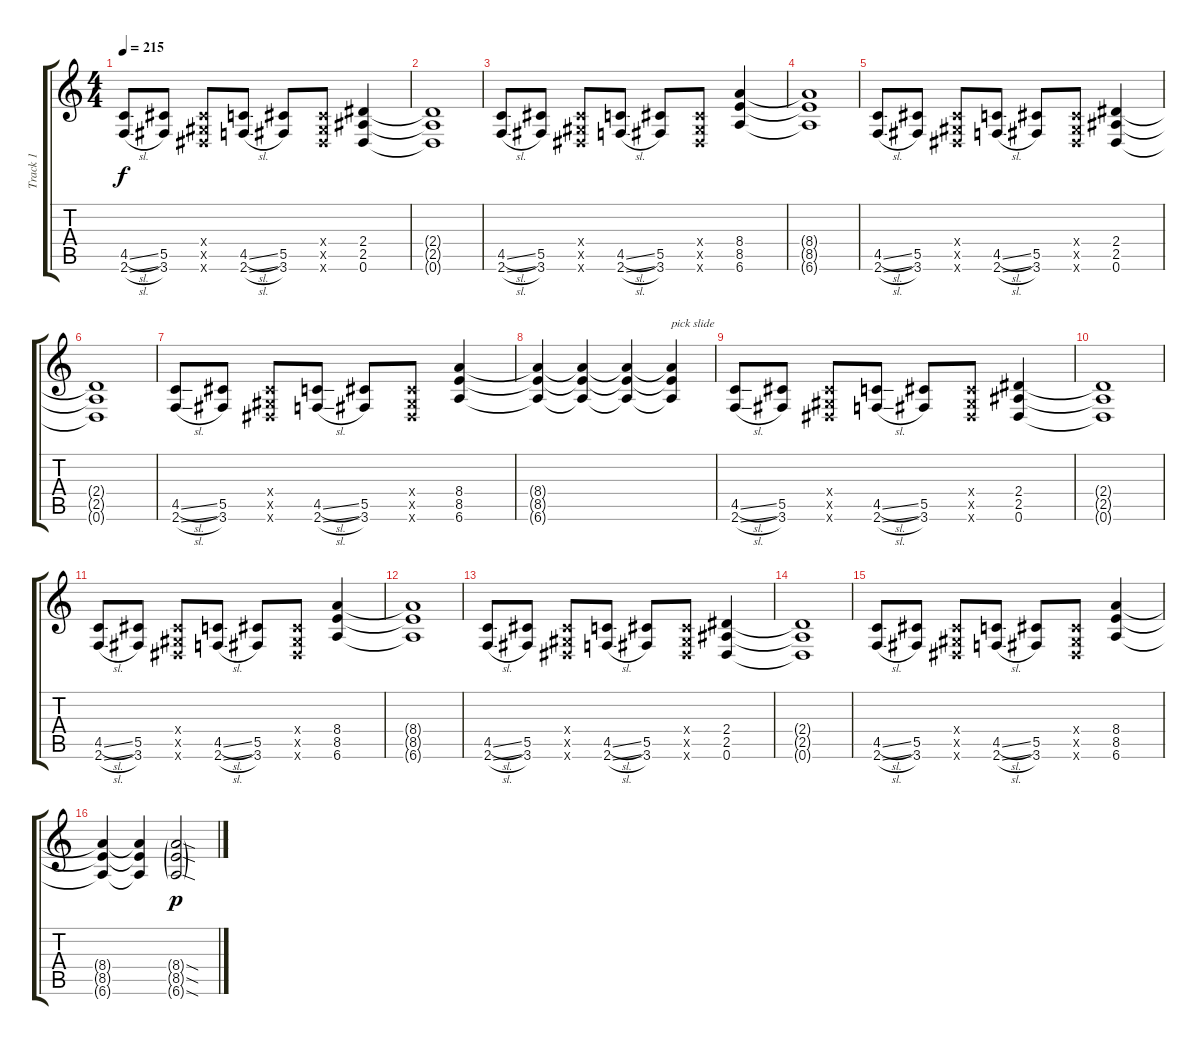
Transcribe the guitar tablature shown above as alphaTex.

\track ("Track 1" "Track 1") {instrument overdrivenguitar}
\staff {score tabs}
\tuning (Eb4 Bb3 Gb3 Db3 Ab2 Eb2) {hide}
\ts (4 4)
\tempo 215
\tempo 190
\tempo 215
\clef g2
\ks c
(4.5{sl} 2.6{sl}).8{dy f instrument overdrivenguitar} (5.5 3.6).8 (0.4{x} 0.5{x} 0.6{x}).8 (4.5{sl} 2.6{sl}).8 (5.5 3.6).8 (0.4{x} 0.5{x} 0.6{x}).8 (2.4 2.5 0.6).4 |
(2.4{t} 2.5{t} 0.6{t}).1 |
(4.5{sl} 2.6{sl}).8 (5.5 3.6).8 (0.4{x} 0.5{x} 0.6{x}).8 (4.5{sl} 2.6{sl}).8 (5.5 3.6).8 (0.4{x} 0.5{x} 0.6{x}).8 (8.4 8.5 6.6).4 |
(8.4{t} 8.5{t} 6.6{t}).1 |
(4.5{sl} 2.6{sl}).8 (5.5 3.6).8 (0.4{x} 0.5{x} 0.6{x}).8 (4.5{sl} 2.6{sl}).8 (5.5 3.6).8 (0.4{x} 0.5{x} 0.6{x}).8 (2.4 2.5 0.6).4 |
(2.4{t} 2.5{t} 0.6{t}).1 |
(4.5{sl} 2.6{sl}).8 (5.5 3.6).8 (0.4{x} 0.5{x} 0.6{x}).8 (4.5{sl} 2.6{sl}).8 (5.5 3.6).8 (0.4{x} 0.5{x} 0.6{x}).8 (8.4 8.5 6.6).4 |
(8.4{t} 8.5{t} 6.6{t}).4 (8.4{t} 8.5{t} 6.6{t}).4 (8.4{t} 8.5{t} 6.6{t}).4 (8.4{t} 8.5{t} 6.6{t}).4{txt "pick slide"} |
(4.5{sl} 2.6{sl}).8 (5.5 3.6).8 (0.4{x} 0.5{x} 0.6{x}).8 (4.5{sl} 2.6{sl}).8 (5.5 3.6).8 (0.4{x} 0.5{x} 0.6{x}).8 (2.4 2.5 0.6).4 |
(2.4{t} 2.5{t} 0.6{t}).1 |
(4.5{sl} 2.6{sl}).8 (5.5 3.6).8 (0.4{x} 0.5{x} 0.6{x}).8 (4.5{sl} 2.6{sl}).8 (5.5 3.6).8 (0.4{x} 0.5{x} 0.6{x}).8 (8.4 8.5 6.6).4 |
(8.4{t} 8.5{t} 6.6{t}).1 |
(4.5{sl} 2.6{sl}).8 (5.5 3.6).8 (0.4{x} 0.5{x} 0.6{x}).8 (4.5{sl} 2.6{sl}).8 (5.5 3.6).8 (0.4{x} 0.5{x} 0.6{x}).8 (2.4 2.5 0.6).4 |
(2.4{t} 2.5{t} 0.6{t}).1 |
(4.5{sl} 2.6{sl}).8 (5.5 3.6).8 (0.4{x} 0.5{x} 0.6{x}).8 (4.5{sl} 2.6{sl}).8 (5.5 3.6).8 (0.4{x} 0.5{x} 0.6{x}).8 (8.4 8.5 6.6).4 |
(8.4{t} 8.5{t} 6.6{t}).4 (8.4{t} 8.5{t} 6.6{t}).4 (8.4{sod g} 8.5{sod g} 6.6{sod g}).2{dy p}
